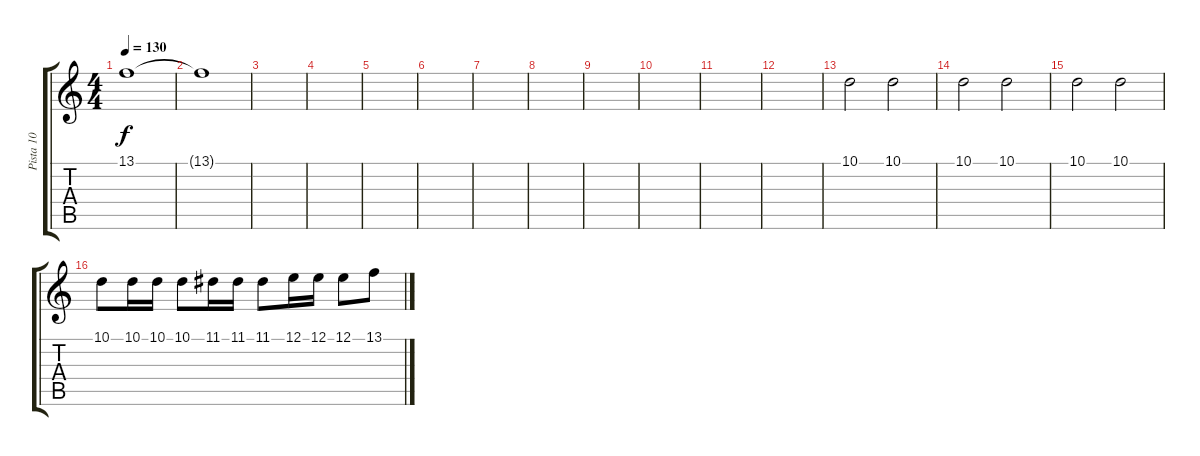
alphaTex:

\track ("Pista 10" "Pista 10") {instrument pad8sweep}
\staff {score tabs}
\tuning (E4 B3 G3 D3 A2 E2) {hide}
\ts (4 4)
\tempo 130
\clef g2
\ks c
13.1.1{dy f} |
13.1{t}.1 |
|
|
|
|
|
|
|
|
|
|
10.1.2{balance 0} 10.1.2{balance 16} |
10.1.2{balance 0} 10.1.2{balance 16} |
10.1.2{balance 0} 10.1.2{balance 16} |
10.1.8{balance 16} 10.1.16{balance 14} 10.1.16 10.1.8{balance 12} 11.1.16{balance 10} 11.1.16 11.1.8{balance 8} 12.1.16{balance 6} 12.1.16 12.1.8{balance 4} 13.1.8{balance 2}
